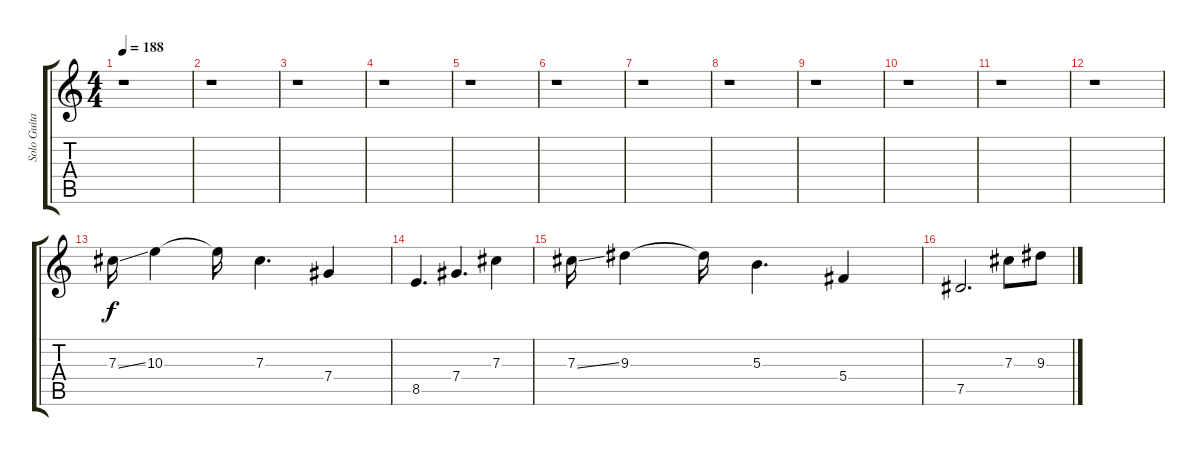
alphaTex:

\track ("Solo Guitar Harmonics" "Solo Guita") {instrument distortionguitar}
\staff {score tabs}
\tuning (Eb4 Bb3 Gb3 Db3 Ab2 Eb2) {hide}
\ts (4 4)
\tempo 188
\clef g2
\ks c
r.1{dy f} |
r.1 |
r.1 |
r.1 |
r.1 |
r.1 |
r.1 |
r.1 |
r.1 |
r.1 |
r.1 |
r.1 |
7.3{ss}.16 10.3.4 10.3{t}.16 7.3.4{d} 7.4.4 |
8.5.4{d} 7.4.4{d} 7.3.4 |
7.3{ss}.16 9.3.4 9.3{t}.16 5.3.4{d} 5.4.4 |
7.5.2{d} 7.3.8 9.3.8
